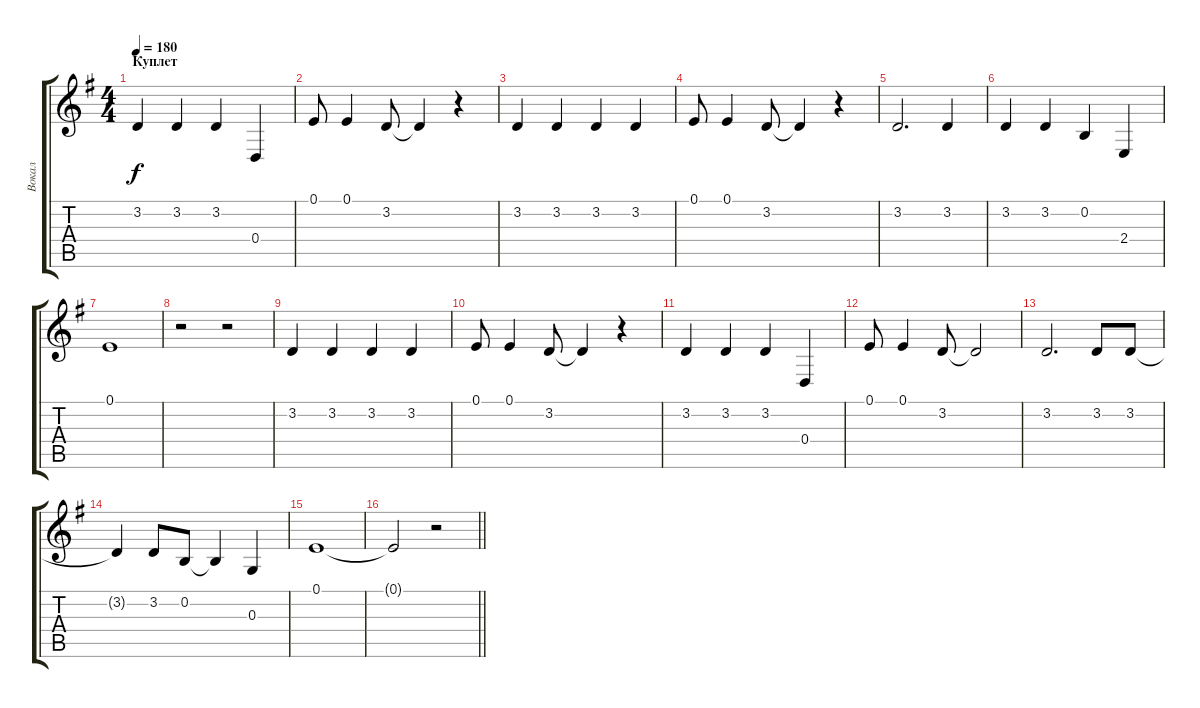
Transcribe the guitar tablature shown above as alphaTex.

\track ("Вокал" "Вокал") {instrument flute}
\staff {score tabs}
\tuning (E4 B3 G3 D3 A2 E2) {hide}
\ts (4 4)
\section ("" "Куплет")
\tempo 180
\clef g2
\ks g
3.2.4{dy f} 3.2.4 3.2.4 0.4.4 |
0.1.8 0.1.4 3.2.8 3.2{t}.4 r.4 |
3.2.4 3.2.4 3.2.4 3.2.4 |
0.1.8 0.1.4 3.2.8 3.2{t}.4 r.4 |
3.2.2{d} 3.2.4 |
3.2.4 3.2.4 0.2.4 2.4.4 |
0.1.1 |
r.2 r.2 |
3.2.4 3.2.4 3.2.4 3.2.4 |
0.1.8 0.1.4 3.2.8 3.2{t}.4 r.4 |
3.2.4 3.2.4 3.2.4 0.4.4 |
0.1.8 0.1.4 3.2.8 3.2{t}.2 |
3.2.2{d} 3.2.8 3.2.8 |
3.2{t}.4 3.2.8 0.2.8 0.2{t}.4 0.3.4 |
0.1.1 |
\barLineRight lightlight
0.1{t}.2 r.2
